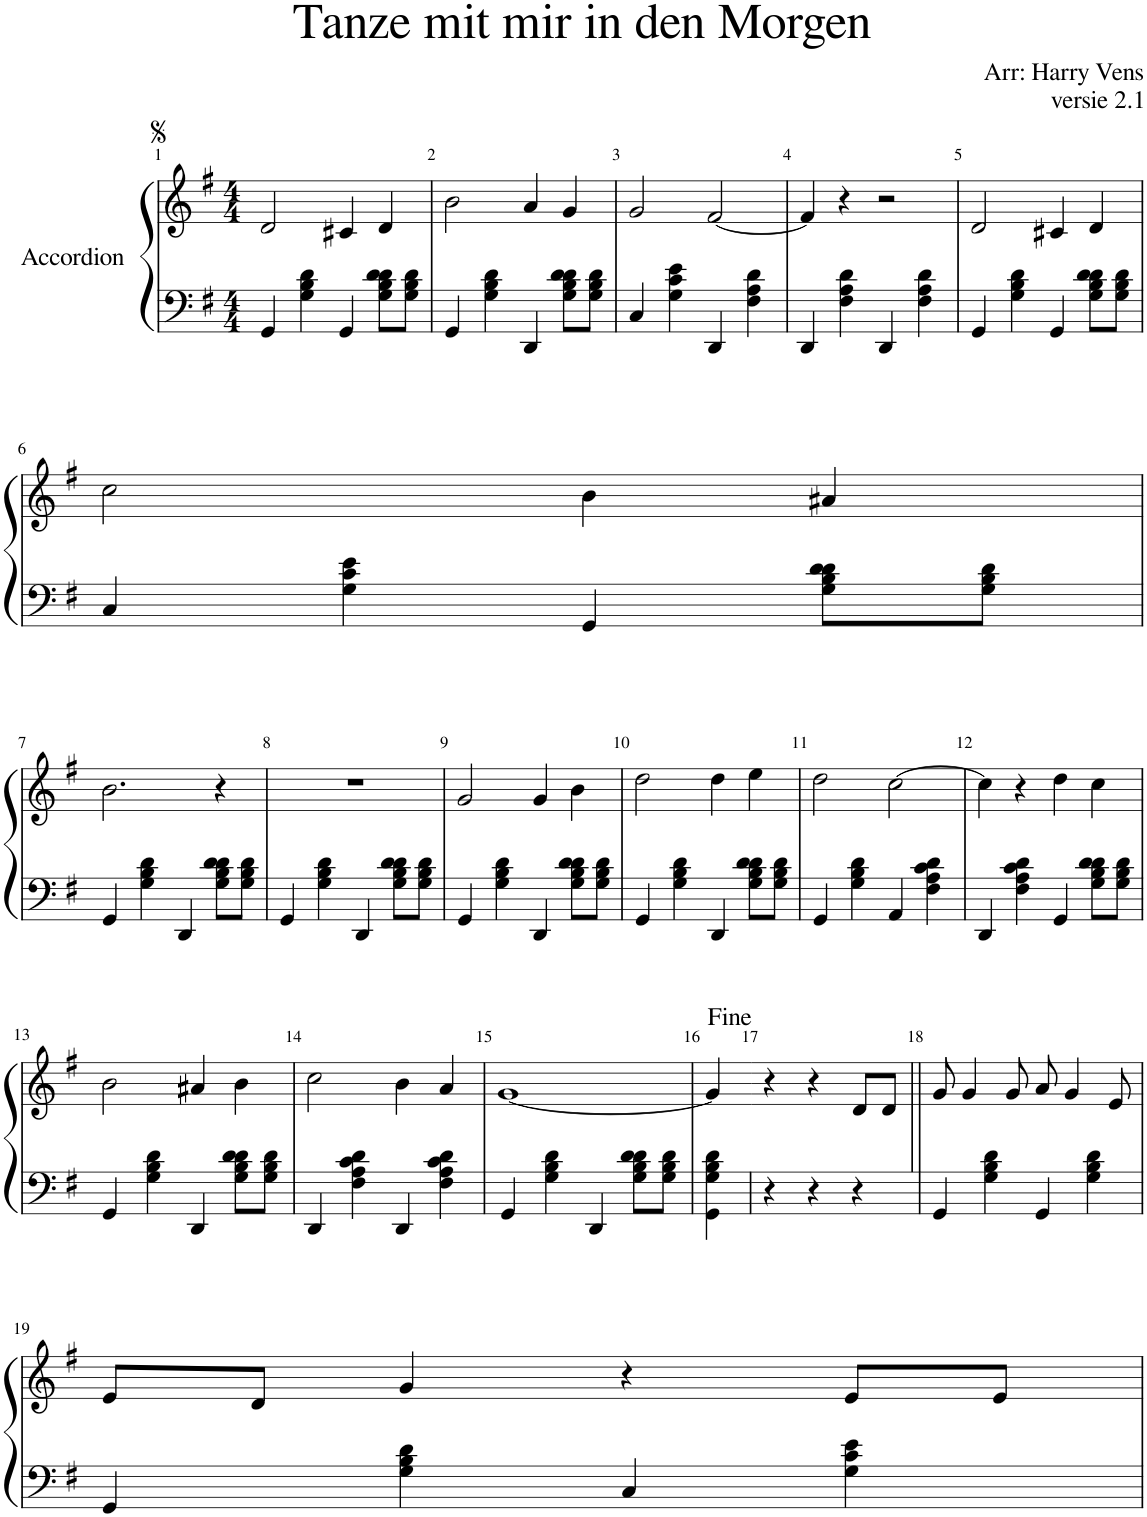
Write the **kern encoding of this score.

**kern	**kern
*part1	*part1
*staff2	*staff1
*I"Accordion	*
*I'Acc	*
*clefF4	*clefG2
*k[f#]	*k[f#]
*M4/4	*M4/4
=1	=1
4GG/	2d/
4G\ 4B\ 4d\	.
4GG/	4c#X/
8G\ 8B\ 8d\ 8d\L	4d/
8G\ 8B\ 8d\J	.
=2	=2
4GG/	2b\
4G\ 4B\ 4d\	.
4DD/	4a/
8G\ 8B\ 8d\ 8d\L	4g/
8G\ 8B\ 8d\J	.
=3	=3
4C/	2g/
4G\ 4c\ 4e\	.
4DD/	[2f#/
4F#\ 4A\ 4d\	.
=4	=4
4DD/	4f#/]
4F#\ 4A\ 4d\	4r
4DD/	2r
4F#\ 4A\ 4d\	.
=5	=5
4GG/	2d/
4G\ 4B\ 4d\	.
4GG/	4c#X/
8G\ 8B\ 8d\ 8d\L	4d/
8G\ 8B\ 8d\J	.
!!LO:LB:g=z
=6	=6
4C/	2cc\
4G\ 4c\ 4e\	.
4GG/	4b\
8G\ 8B\ 8d\ 8d\L	4a#X/
8G\ 8B\ 8d\J	.
!!LO:LB:g=z
=7	=7
4GG/	2.b\
4G\ 4B\ 4d\	.
4DD/	.
8G\ 8B\ 8d\ 8d\L	4r
8G\ 8B\ 8d\J	.
=8	=8
4GG/	1r
4G\ 4B\ 4d\	.
4DD/	.
8G\ 8B\ 8d\ 8d\L	.
8G\ 8B\ 8d\J	.
=9	=9
4GG/	2g/
4G\ 4B\ 4d\	.
4DD/	4g/
8G\ 8B\ 8d\ 8d\L	4b\
8G\ 8B\ 8d\J	.
=10	=10
4GG/	2dd\
4G\ 4B\ 4d\	.
4DD/	4dd\
8G\ 8B\ 8d\ 8d\L	4ee\
8G\ 8B\ 8d\J	.
=11	=11
4GG/	2dd\
4G\ 4B\ 4d\	.
4AA/	[2cc\
4F#\ 4A\ 4c\ 4d\	.
=12	=12
4DD/	4cc\]
4F#\ 4A\ 4c\ 4d\	4r
4GG/	4dd\
8G\ 8B\ 8d\ 8d\L	4cc\
8G\ 8B\ 8d\J	.
!!LO:LB:g=z
=13	=13
4GG/	2b\
4G\ 4B\ 4d\	.
4DD/	4a#X/
8G\ 8B\ 8d\ 8d\L	4b\
8G\ 8B\ 8d\J	.
=14	=14
4DD/	2cc\
4F#\ 4A\ 4c\ 4d\	.
4DD/	4b\
4F#\ 4A\ 4c\ 4d\	4a/
=15	=15
4GG/	[1g
4G\ 4B\ 4d\	.
4DD/	.
8G\ 8B\ 8d\ 8d\L	.
8G\ 8B\ 8d\J	.
=16	=16
4GG\ 4G\ 4B\ 4d\	4g/]
=17-	=17-
4r	4r
4r	4r
4r	8d/L
.	8d/J
=18||	=18||
4GG/	8g/
.	4g/
4G\ 4B\ 4d\	.
.	8g/
4GG/	8a/
.	4g/
4G\ 4B\ 4d\	.
.	8e/
!!LO:LB:g=z
=19	=19
4GG/	8e/L
.	8d/J
4G\ 4B\ 4d\	4g/
4C/	4r
4G\ 4c\ 4e\	8e/L
.	8e/J
=	=
*-	*-
